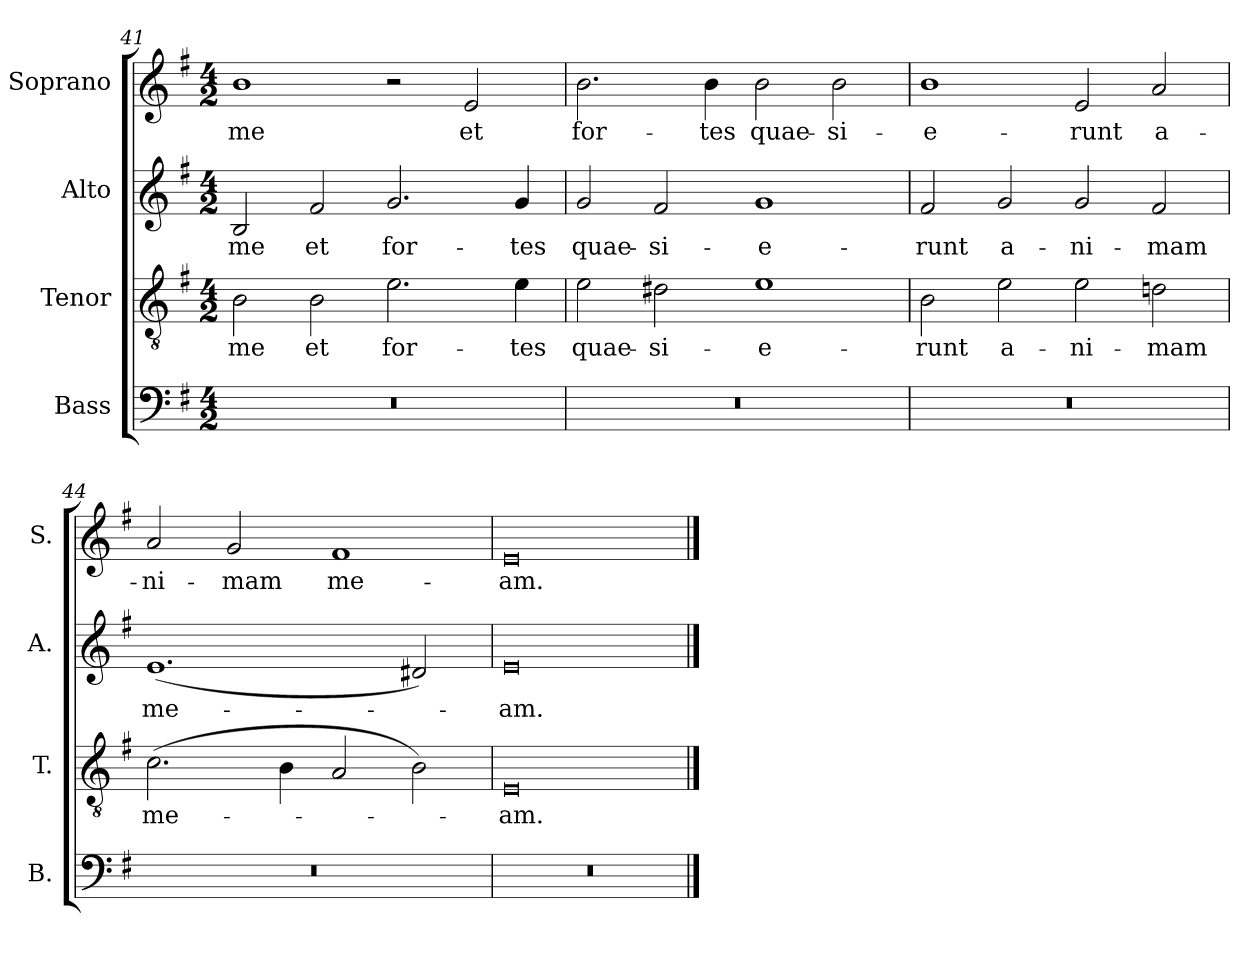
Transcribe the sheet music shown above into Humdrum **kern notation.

**kern	**kern	**text	**kern	**text	**kern	**text
*part4	*part3	*part3	*part2	*part2	*part1	*part1
*staff4	*staff3	*staff3	*staff2	*staff2	*staff1	*staff1
*I"Bass	*I"Tenor	*	*I"Alto	*	*I"Soprano	*
*I'B.	*I'T.	*	*I'A.	*	*I'S.	*
*clefF4	*clefGv2	*	*clefG2	*	*clefG2	*
*	*ITrd7c12	*	*	*	*	*
*k[f#]	*k[f#]	*	*k[f#]	*	*k[f#]	*
*G:	*G:	*	*G:	*	*G:	*
*M4/2	*M4/2	*	*M4/2	*	*M4/2	*
=41	=41	=41	=41	=41	=41	=41
!LO:N:vis=1	!	!	!	!	!	!
!	!	!LO:LY:b:color=#000000	!	!	!	!
!	!	!	!	!LO:LY:b:color=#000000	!	!
!	!	!	!	!	!	!LO:LY:b:color=#000000
0r	2BBi\	me	2Bi/	me	1bi	me
!	!	!LO:LY:b:color=#000000	!	!	!	!
!	!	!	!	!LO:LY:b:color=#000000	!	!
.	2BBi\	et	2f#i/	et	.	.
!	!	!LO:LY:b:color=#000000	!	!	!	!
!	!	!	!	!LO:LY:b:color=#000000	!	!
.	2.Ei\	for-	2.gi/	for-	2r	.
!	!	!	!	!	!	!LO:LY:b:color=#000000
.	.	.	.	.	2ei/	et
!	!	!LO:LY:b:color=#000000	!	!	!	!
!	!	!	!	!LO:LY:b:color=#000000	!	!
.	4Ei\	-tes	4gi/	-tes	.	.
=42	=42	=42	=42	=42	=42	=42
!LO:N:vis=1	!	!	!	!	!	!
!	!	!LO:LY:b:color=#000000	!	!	!	!
!	!	!	!	!LO:LY:b:color=#000000	!	!
!	!	!	!	!	!	!LO:LY:b:color=#000000
0r	2Ei\	quae-	2gi/	quae-	2.bi\	for-
!	!	!LO:LY:b:color=#000000	!	!	!	!
!	!	!	!	!LO:LY:b:color=#000000	!	!
.	2D#Xi\	-si-	2f#i/	-si-	.	.
!	!	!	!	!	!	!LO:LY:b:color=#000000
.	.	.	.	.	4bi\	-tes
!	!	!LO:LY:b:color=#000000	!	!	!	!
!	!	!	!	!LO:LY:b:color=#000000	!	!
!	!	!	!	!	!	!LO:LY:b:color=#000000
.	1Ei	-e-	1gi	-e-	2bi\	quae-
!	!	!	!	!	!	!LO:LY:b:color=#000000
.	.	.	.	.	2bi\	-si-
=43	=43	=43	=43	=43	=43	=43
!LO:N:vis=1	!	!	!	!	!	!
!	!	!LO:LY:b:color=#000000	!	!	!	!
!	!	!	!	!LO:LY:b:color=#000000	!	!
!	!	!	!	!	!	!LO:LY:b:color=#000000
0r	2BBi\	-runt	2f#i/	-runt	1bi	-e-
!	!	!LO:LY:b:color=#000000	!	!	!	!
!	!	!	!	!LO:LY:b:color=#000000	!	!
.	2Ei\	a-	2gi/	a-	.	.
!	!	!LO:LY:b:color=#000000	!	!	!	!
!	!	!	!	!LO:LY:b:color=#000000	!	!
!	!	!	!	!	!	!LO:LY:b:color=#000000
.	2Ei\	-ni-	2gi/	-ni-	2ei/	-runt
!	!	!LO:LY:b:color=#000000	!	!	!	!
!	!	!	!	!LO:LY:b:color=#000000	!	!
!	!	!	!	!	!	!LO:LY:b:color=#000000
.	2Dni\	-mam	2f#i/	-mam	2ai/	a-
=44	=44	=44	=44	=44	=44	=44
!LO:N:vis=1	!	!	!	!	!	!
!	!	!LO:LY:b:color=#000000	!	!	!	!
!	!	!	!	!LO:LY:b:color=#000000	!	!
!	!	!	!	!	!	!LO:LY:b:color=#000000
0r	(2.Ci\	me-	(1.ei	me-	2ai/	-ni-
!	!	!	!	!	!	!LO:LY:b:color=#000000
.	.	.	.	.	2gi/	-mam
.	4BBi\	.	.	.	.	.
!	!	!	!	!	!	!LO:LY:b:color=#000000
.	2AAi/	.	.	.	1f#i	me-
.	2BBi\)	.	2d#Xi/)	.	.	.
=45	=45	=45	=45	=45	=45	=45
!LO:N:vis=1	!	!	!	!	!	!
!	!	!LO:LY:b:color=#000000	!	!	!	!
!	!	!	!	!LO:LY:b:color=#000000	!	!
!	!	!	!	!	!	!LO:LY:b:color=#000000
0r	0EEi	-am.	0ei	-am.	0ei	-am.
==	==	==	==	==	==	==
*-	*-	*-	*-	*-	*-	*-
